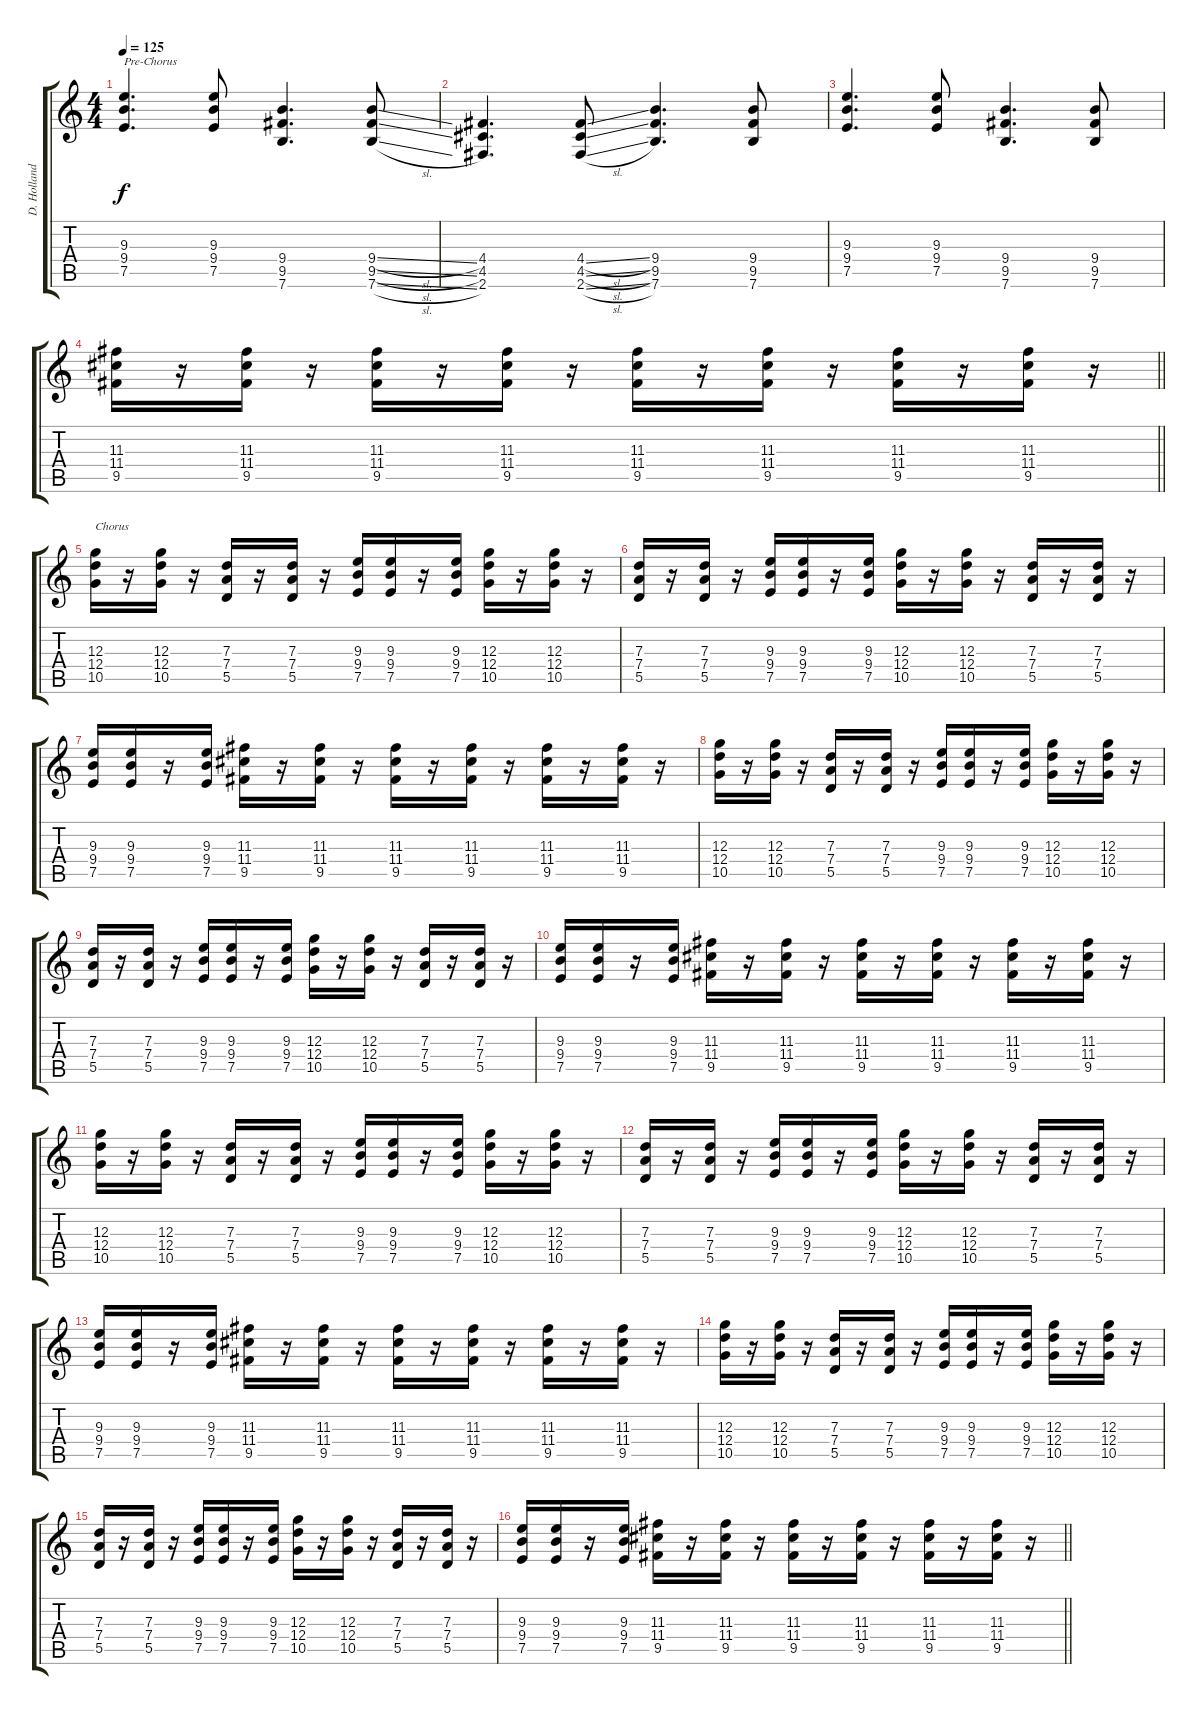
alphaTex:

\track ("D. Holland" "D. Holland") {instrument distortionguitar}
\staff {score tabs}
\tuning (E4 B3 G3 D3 A2 E2) {hide}
\ts (4 4)
\tempo 125
\clef g2
\ks c
(9.3 9.4 7.5).4{d txt "Pre-Chorus" dy f} (9.3 9.4 7.5).8 (9.4 9.5 7.6).4{d} (9.4{sl} 9.5{sl} 7.6{sl}).8 |
(4.4 4.5 2.6).4{d} (4.4{sl} 4.5{sl} 2.6{sl}).8 (9.4 9.5 7.6).4{d} (9.4 9.5 7.6).8 |
(9.3 9.4 7.5).4{d} (9.3 9.4 7.5).8 (9.4 9.5 7.6).4{d} (9.4 9.5 7.6).8 |
\barLineRight lightlight
(11.3 11.4 9.5).16 r.16 (11.3 11.4 9.5).16 r.16 (11.3 11.4 9.5).16 r.16 (11.3 11.4 9.5).16 r.16 (11.3 11.4 9.5).16 r.16 (11.3 11.4 9.5).16 r.16 (11.3 11.4 9.5).16 r.16 (11.3 11.4 9.5).16 r.16 |
(12.3 12.4 10.5).16{txt "Chorus"} r.16 (12.3 12.4 10.5).16 r.16 (7.3 7.4 5.5).16 r.16 (7.3 7.4 5.5).16 r.16 (9.3 9.4 7.5).16 (9.3 9.4 7.5).16 r.16 (9.3 9.4 7.5).16 (12.3 12.4 10.5).16 r.16 (12.3 12.4 10.5).16 r.16 |
(7.3 7.4 5.5).16 r.16 (7.3 7.4 5.5).16 r.16 (9.3 9.4 7.5).16 (9.3 9.4 7.5).16 r.16 (9.3 9.4 7.5).16 (12.3 12.4 10.5).16 r.16 (12.3 12.4 10.5).16 r.16 (7.3 7.4 5.5).16 r.16 (7.3 7.4 5.5).16 r.16 |
(9.3 9.4 7.5).16 (9.3 9.4 7.5).16 r.16 (9.3 9.4 7.5).16 (11.3 11.4 9.5).16 r.16 (11.3 11.4 9.5).16 r.16 (11.3 11.4 9.5).16 r.16 (11.3 11.4 9.5).16 r.16 (11.3 11.4 9.5).16 r.16 (11.3 11.4 9.5).16 r.16 |
(12.3 12.4 10.5).16 r.16 (12.3 12.4 10.5).16 r.16 (7.3 7.4 5.5).16 r.16 (7.3 7.4 5.5).16 r.16 (9.3 9.4 7.5).16 (9.3 9.4 7.5).16 r.16 (9.3 9.4 7.5).16 (12.3 12.4 10.5).16 r.16 (12.3 12.4 10.5).16 r.16 |
(7.3 7.4 5.5).16 r.16 (7.3 7.4 5.5).16 r.16 (9.3 9.4 7.5).16 (9.3 9.4 7.5).16 r.16 (9.3 9.4 7.5).16 (12.3 12.4 10.5).16 r.16 (12.3 12.4 10.5).16 r.16 (7.3 7.4 5.5).16 r.16 (7.3 7.4 5.5).16 r.16 |
(9.3 9.4 7.5).16 (9.3 9.4 7.5).16 r.16 (9.3 9.4 7.5).16 (11.3 11.4 9.5).16 r.16 (11.3 11.4 9.5).16 r.16 (11.3 11.4 9.5).16 r.16 (11.3 11.4 9.5).16 r.16 (11.3 11.4 9.5).16 r.16 (11.3 11.4 9.5).16 r.16 |
(12.3 12.4 10.5).16 r.16 (12.3 12.4 10.5).16 r.16 (7.3 7.4 5.5).16 r.16 (7.3 7.4 5.5).16 r.16 (9.3 9.4 7.5).16 (9.3 9.4 7.5).16 r.16 (9.3 9.4 7.5).16 (12.3 12.4 10.5).16 r.16 (12.3 12.4 10.5).16 r.16 |
(7.3 7.4 5.5).16 r.16 (7.3 7.4 5.5).16 r.16 (9.3 9.4 7.5).16 (9.3 9.4 7.5).16 r.16 (9.3 9.4 7.5).16 (12.3 12.4 10.5).16 r.16 (12.3 12.4 10.5).16 r.16 (7.3 7.4 5.5).16 r.16 (7.3 7.4 5.5).16 r.16 |
(9.3 9.4 7.5).16 (9.3 9.4 7.5).16 r.16 (9.3 9.4 7.5).16 (11.3 11.4 9.5).16 r.16 (11.3 11.4 9.5).16 r.16 (11.3 11.4 9.5).16 r.16 (11.3 11.4 9.5).16 r.16 (11.3 11.4 9.5).16 r.16 (11.3 11.4 9.5).16 r.16 |
(12.3 12.4 10.5).16 r.16 (12.3 12.4 10.5).16 r.16 (7.3 7.4 5.5).16 r.16 (7.3 7.4 5.5).16 r.16 (9.3 9.4 7.5).16 (9.3 9.4 7.5).16 r.16 (9.3 9.4 7.5).16 (12.3 12.4 10.5).16 r.16 (12.3 12.4 10.5).16 r.16 |
(7.3 7.4 5.5).16 r.16 (7.3 7.4 5.5).16 r.16 (9.3 9.4 7.5).16 (9.3 9.4 7.5).16 r.16 (9.3 9.4 7.5).16 (12.3 12.4 10.5).16 r.16 (12.3 12.4 10.5).16 r.16 (7.3 7.4 5.5).16 r.16 (7.3 7.4 5.5).16 r.16 |
\barLineRight lightlight
(9.3 9.4 7.5).16 (9.3 9.4 7.5).16 r.16 (9.3 9.4 7.5).16 (11.3 11.4 9.5).16 r.16 (11.3 11.4 9.5).16 r.16 (11.3 11.4 9.5).16 r.16 (11.3 11.4 9.5).16 r.16 (11.3 11.4 9.5).16 r.16 (11.3 11.4 9.5).16 r.16
